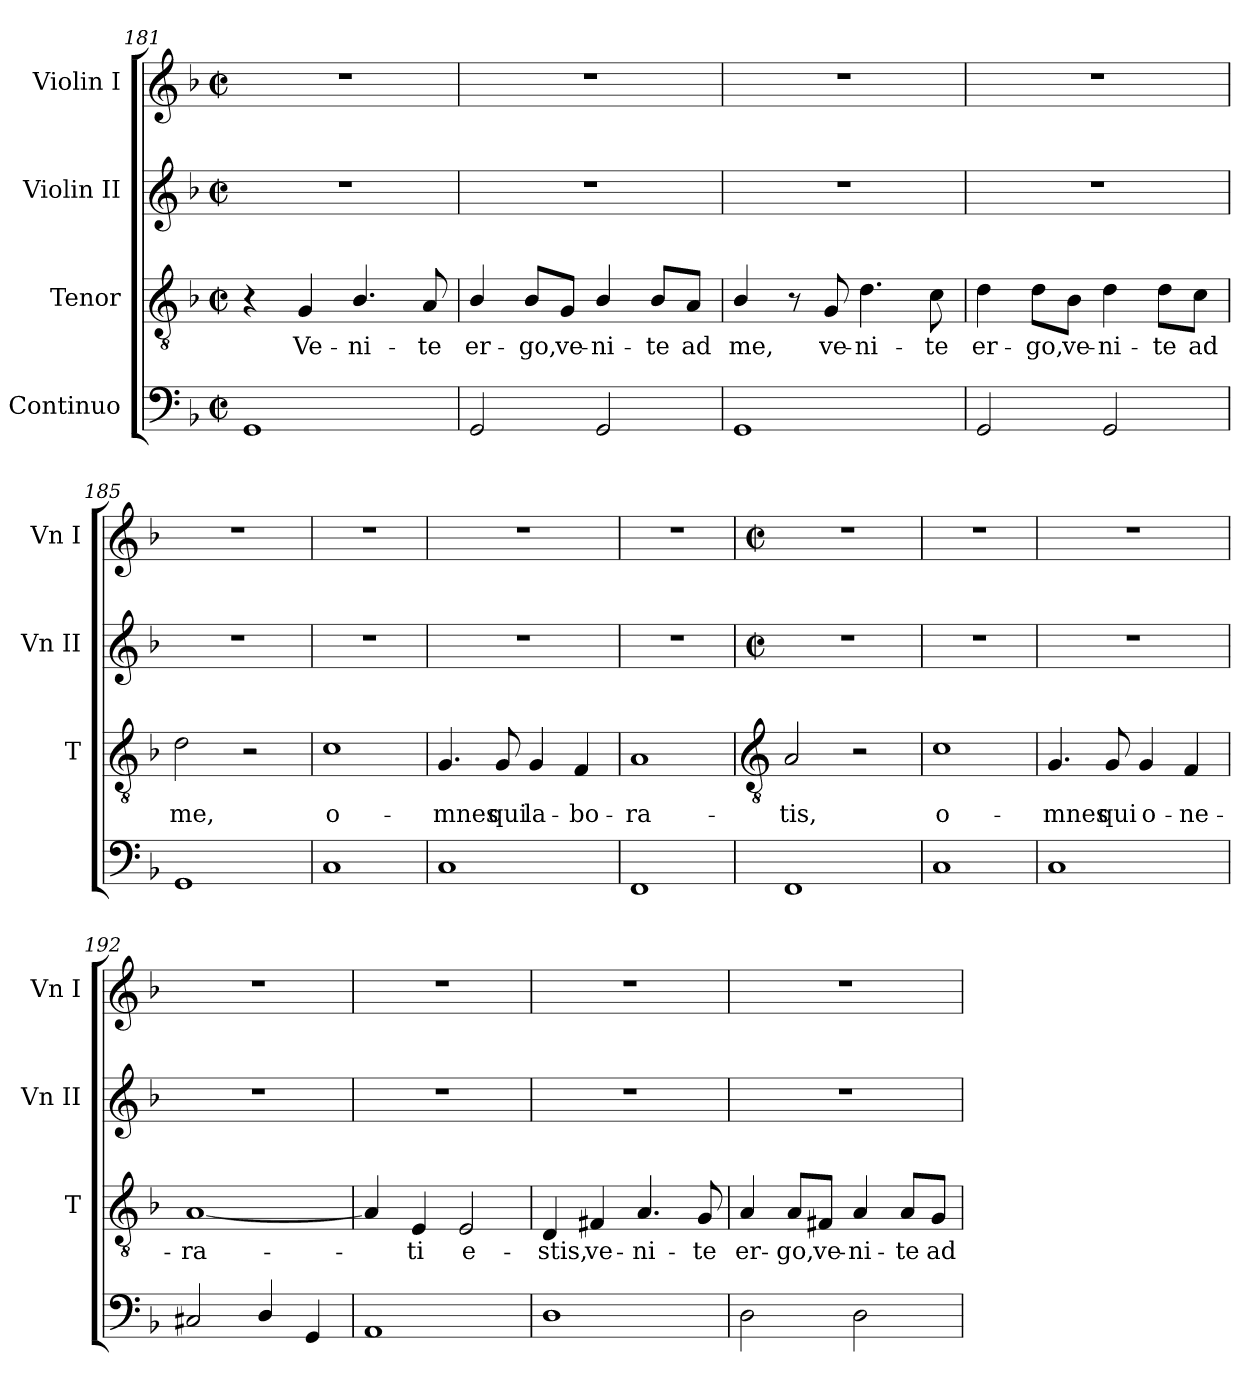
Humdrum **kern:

**kern	**kern	**text	**kern	**kern
*part4	*part3	*part3	*part2	*part1
*staff4	*staff3	*staff3	*staff2	*staff1
*I"Continuo	*I"Tenor	*	*I"Violin II	*I"Violin I
*	*I'T	*	*I'Vn II	*I'Vn I
!!LO:LB:g=z
*clefF4	*clefGv2	*	*clefG2	*clefG2
*k[b-]	*k[b-]	*	*k[b-]	*k[b-]
*F:	*F:	*	*F:	*F:
*M2/2	*M2/2	*	*M2/2	*M2/2
*met(c|)	*met(c|)	*	*met(c|)	*met(c|)
=181	=181	=181	=181	=181
1GG	4r	.	1r	1r
!	!	!LO:LY:b	!	!
.	4G	Ve-	.	.
!	!	!LO:LY:b	!	!
.	4.B-/	-ni-	.	.
!	!	!LO:LY:b	!	!
.	8A	-te	.	.
=182	=182	=182	=182	=182
!	!	!LO:LY:b	!	!
2GG	4B-/	er-	1r	1r
!	!	!LO:LY:b	!	!
.	8B-/L	-go,	.	.
!	!	!LO:LY:b	!	!
.	8G/J	ve-	.	.
!	!	!LO:LY:b	!	!
2GG	4B-/	-ni-	.	.
!	!	!LO:LY:b	!	!
.	8B-/L	-te	.	.
!	!	!LO:LY:b	!	!
.	8A/J	ad	.	.
=183	=183	=183	=183	=183
!	!	!LO:LY:b	!	!
1GG	4B-/	me,	1r	1r
.	8r	.	.	.
!	!	!LO:LY:b	!	!
.	8G	ve-	.	.
!	!	!LO:LY:b	!	!
.	4.d	-ni-	.	.
!	!	!LO:LY:b	!	!
.	8c	-te	.	.
=184	=184	=184	=184	=184
!	!	!LO:LY:b	!	!
2GG	4d	er-	1r	1r
!	!	!LO:LY:b	!	!
.	8d\L	-go,	.	.
!	!	!LO:LY:b	!	!
.	8B-\J	ve-	.	.
!	!	!LO:LY:b	!	!
2GG	4d	-ni-	.	.
!	!	!LO:LY:b	!	!
.	8d\L	-te	.	.
!	!	!LO:LY:b	!	!
.	8c\J	ad	.	.
=185	=185	=185	=185	=185
!	!	!LO:LY:b	!	!
1GG	2d	me,	1r	1r
.	2r	.	.	.
=186	=186	=186	=186	=186
!	!	!LO:LY:b	!	!
1C	1c	o-	1r	1r
=187	=187	=187	=187	=187
!	!	!LO:LY:b	!	!
1C	4.G	-mnes	1r	1r
!	!	!LO:LY:b	!	!
.	8G	qui	.	.
!	!	!LO:LY:b	!	!
.	4G	la-	.	.
!	!	!LO:LY:b	!	!
.	4F	-bo-	.	.
=188	=188	=188	=188	=188
!	!	!LO:LY:b	!	!
1FF	1A	-ra-	1r	1r
!!LO:LB:g=z
=189	=189	=189	=189	=189
*	*clefGv2	*	*	*
*	*	*	*M2/2	*M2/2
*	*	*	*met(c|)	*met(c|)
!	!	!LO:LY:b	!	!
1FF	2A	-tis,	1r	1r
.	2r	.	.	.
=190	=190	=190	=190	=190
!	!	!LO:LY:b	!	!
1C	1c	o-	1r	1r
=191	=191	=191	=191	=191
!	!	!LO:LY:b	!	!
1C	4.G	-mnes	1r	1r
!	!	!LO:LY:b	!	!
.	8G	qui	.	.
!	!	!LO:LY:b	!	!
.	4G	o-	.	.
!	!	!LO:LY:b	!	!
.	4F	-ne-	.	.
=192	=192	=192	=192	=192
!	!	!LO:LY:b	!	!
2C#X	[1A/	-ra-	1r	1r
4D/	.	.	.	.
4GG	.	.	.	.
=193	=193	=193	=193	=193
1AA	4A/]	.	1r	1r
!	!	!LO:LY:b	!	!
.	4E	ti	.	.
!	!	!LO:LY:b	!	!
.	2E	e-	.	.
=194	=194	=194	=194	=194
!	!	!LO:LY:b	!	!
1D	4D	-stis,	1r	1r
!	!	!LO:LY:b	!	!
.	4F#X	ve-	.	.
!	!	!LO:LY:b	!	!
.	4.A/	-ni-	.	.
!	!	!LO:LY:b	!	!
.	8G	-te	.	.
=195	=195	=195	=195	=195
!	!	!LO:LY:b	!	!
2D	4A/	er-	1r	1r
!	!	!LO:LY:b	!	!
.	8A/L	-go,	.	.
!	!	!LO:LY:b	!	!
.	8F#X/J	ve-	.	.
!	!	!LO:LY:b	!	!
2D	4A/	-ni-	.	.
!	!	!LO:LY:b	!	!
.	8A/L	-te	.	.
!	!	!LO:LY:b	!	!
.	8G/J	ad	.	.
=	=	=	=	=
*-	*-	*-	*-	*-
